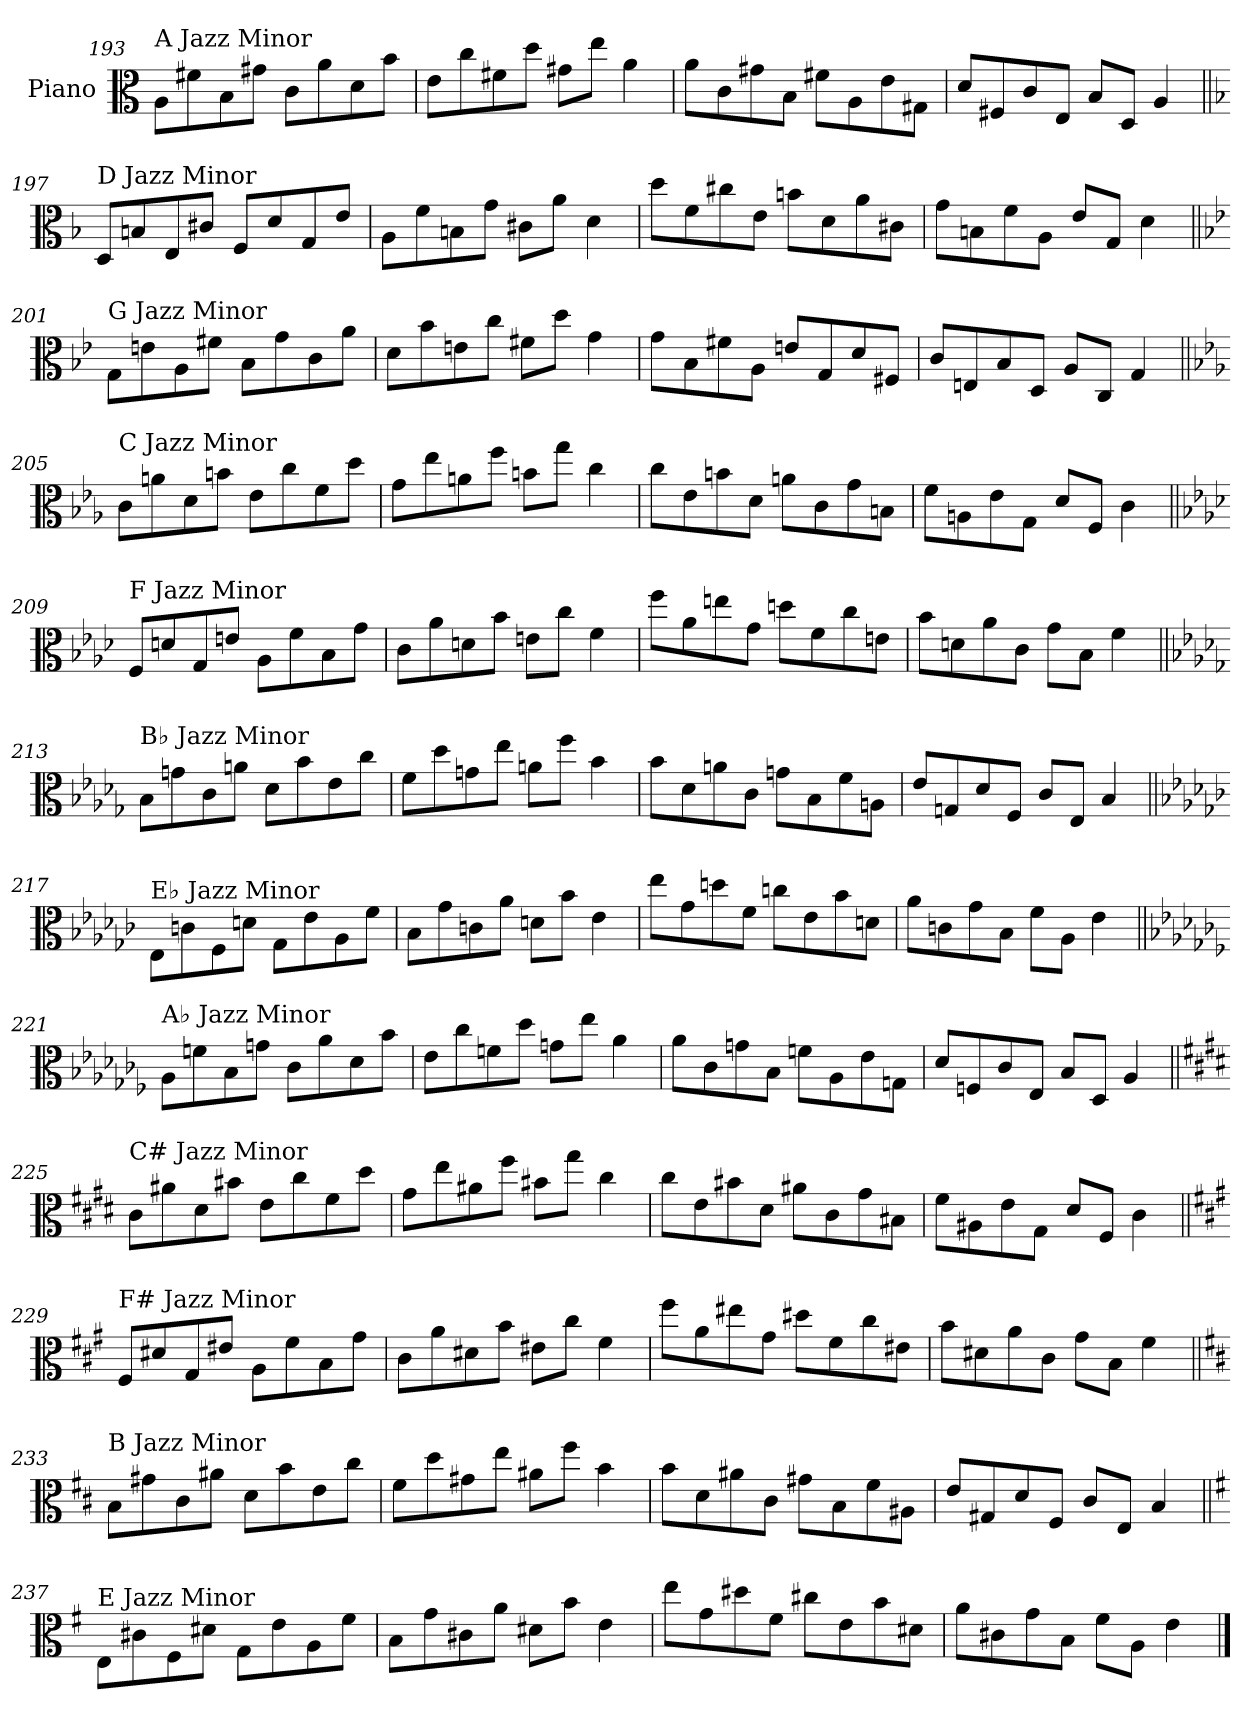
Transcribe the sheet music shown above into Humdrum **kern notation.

**kern
*part1
*staff1
*I"Piano
*I'Pno.
!!LO:PB:g=z
*clefC3
*k[]
=193
!LO:TX:a:t=A Jazz Minor
8A\L
8f#X\
8B\
8g#X\J
8c\L
8a\
8d\
8b\J
=194
8e\L
8cc\
8f#X\
8dd\J
8g#X\L
8ee\J
4a\
=195
8a\L
8c\
8g#X\
8B\J
8f#X\L
8A\
8e\
8G#X\J
=196
8d/L
8F#X/
8c/
8E/J
8B/L
8D/J
4A/
!!LO:LB:g=z
=197||
*k[b-]
!LO:TX:a:t=D Jazz Minor
8D/L
8Bn/
8E/
8c#X/J
8F/L
8d/
8G/
8e/J
=198
8A\L
8f\
8Bn\
8g\J
8c#X\L
8a\J
4d\
=199
8dd\L
8f\
8cc#X\
8e\J
8bn\L
8d\
8a\
8c#X\J
=200
8g\L
8Bn\
8f\
8A\J
8e/L
8G/J
4d\
!!LO:LB:g=z
=201||
*k[b-e-]
!LO:TX:a:t=G Jazz Minor
8G\L
8en\
8A\
8f#X\J
8B-\L
8g\
8c\
8a\J
=202
8d\L
8b-\
8en\
8cc\J
8f#X\L
8dd\J
4g\
=203
8g\L
8B-\
8f#X\
8A\J
8en/L
8G/
8d/
8F#X/J
=204
8c/L
8En/
8B-/
8D/J
8A/L
8C/J
4G/
!!LO:LB:g=z
=205||
*k[b-e-a-]
!LO:TX:a:t=C Jazz Minor
8c\L
8an\
8d\
8bn\J
8e-\L
8cc\
8f\
8dd\J
=206
8g\L
8ee-\
8an\
8ff\J
8bn\L
8gg\J
4cc\
=207
8cc\L
8e-\
8bn\
8d\J
8an\L
8c\
8g\
8Bn\J
=208
8f\L
8An\
8e-\
8G\J
8d/L
8F/J
4c\
!!LO:LB:g=z
=209||
*k[b-e-a-d-]
!LO:TX:a:t=F Jazz Minor
8F/L
8dn/
8G/
8en/J
8A-\L
8f\
8B-\
8g\J
=210
8c\L
8a-\
8dn\
8b-\J
8en\L
8cc\J
4f\
=211
8ff\L
8a-\
8een\
8g\J
8ddn\L
8f\
8cc\
8en\J
=212
8b-\L
8dn\
8a-\
8c\J
8g\L
8B-\J
4f\
!!LO:LB:g=z
=213||
*k[b-e-a-d-g-]
!LO:TX:a:t=B♭ Jazz Minor
8B-\L
8gn\
8c\
8an\J
8d-\L
8b-\
8e-\
8cc\J
=214
8f\L
8dd-\
8gn\
8ee-\J
8an\L
8ff\J
4b-\
=215
8b-\L
8d-\
8an\
8c\J
8gn\L
8B-\
8f\
8An\J
=216
8e-/L
8Gn/
8d-/
8F/J
8c/L
8E-/J
4B-/
!!LO:PB:g=z
=217||
*k[b-e-a-d-g-c-]
!LO:TX:a:t=E♭ Jazz Minor
8E-\L
8cn\
8F\
8dn\J
8G-\L
8e-\
8A-\
8f\J
=218
8B-\L
8g-\
8cn\
8a-\J
8dn\L
8b-\J
4e-\
=219
8ee-\L
8g-\
8ddn\
8f\J
8ccn\L
8e-\
8b-\
8dn\J
=220
8a-\L
8cn\
8g-\
8B-\J
8f\L
8A-\J
4e-\
!!LO:LB:g=z
=221||
*k[b-e-a-d-g-c-f-]
!LO:TX:a:t=A♭ Jazz Minor
8A-\L
8fn\
8B-\
8gn\J
8c-\L
8a-\
8d-\
8b-\J
=222
8e-\L
8cc-\
8fn\
8dd-\J
8gn\L
8ee-\J
4a-\
=223
8a-\L
8c-\
8gn\
8B-\J
8fn\L
8A-\
8e-\
8Gn\J
=224
8d-/L
8Fn/
8c-/
8E-/J
8B-/L
8D-/J
4A-/
!!LO:LB:g=z
=225||
*k[f#c#g#d#]
!LO:TX:a:t=C# Jazz Minor
8c#\L
8a#X\
8d#\
8b#X\J
8e\L
8cc#\
8f#\
8dd#\J
=226
8g#\L
8ee\
8a#X\
8ff#\J
8b#X\L
8gg#\J
4cc#\
=227
8cc#\L
8e\
8b#X\
8d#\J
8a#X\L
8c#\
8g#\
8B#X\J
=228
8f#\L
8A#X\
8e\
8G#\J
8d#/L
8F#/J
4c#\
!!LO:LB:g=z
=229||
*k[f#c#g#]
!LO:TX:a:t=F# Jazz Minor
8F#/L
8d#X/
8G#/
8e#X/J
8A\L
8f#\
8B\
8g#\J
=230
8c#\L
8a\
8d#X\
8b\J
8e#X\L
8cc#\J
4f#\
=231
8ff#\L
8a\
8ee#X\
8g#\J
8dd#X\L
8f#\
8cc#\
8e#X\J
=232
8b\L
8d#X\
8a\
8c#\J
8g#\L
8B\J
4f#\
!!LO:LB:g=z
=233||
*k[f#c#]
!LO:TX:a:t=B Jazz Minor
8B\L
8g#X\
8c#\
8a#X\J
8d\L
8b\
8e\
8cc#\J
=234
8f#\L
8dd\
8g#X\
8ee\J
8a#X\L
8ff#\J
4b\
=235
8b\L
8d\
8a#X\
8c#\J
8g#X\L
8B\
8f#\
8A#X\J
=236
8e/L
8G#X/
8d/
8F#/J
8c#/L
8E/J
4B/
!!LO:LB:g=z
=237||
*k[f#]
!LO:TX:a:t=E Jazz Minor
8E\L
8c#X\
8F#\
8d#X\J
8G\L
8e\
8A\
8f#\J
=238
8B\L
8g\
8c#X\
8a\J
8d#X\L
8b\J
4e\
=239
8ee\L
8g\
8dd#X\
8f#\J
8cc#X\L
8e\
8b\
8d#X\J
=240
8a\L
8c#X\
8g\
8B\J
8f#\L
8A\J
4e\
==
*-
